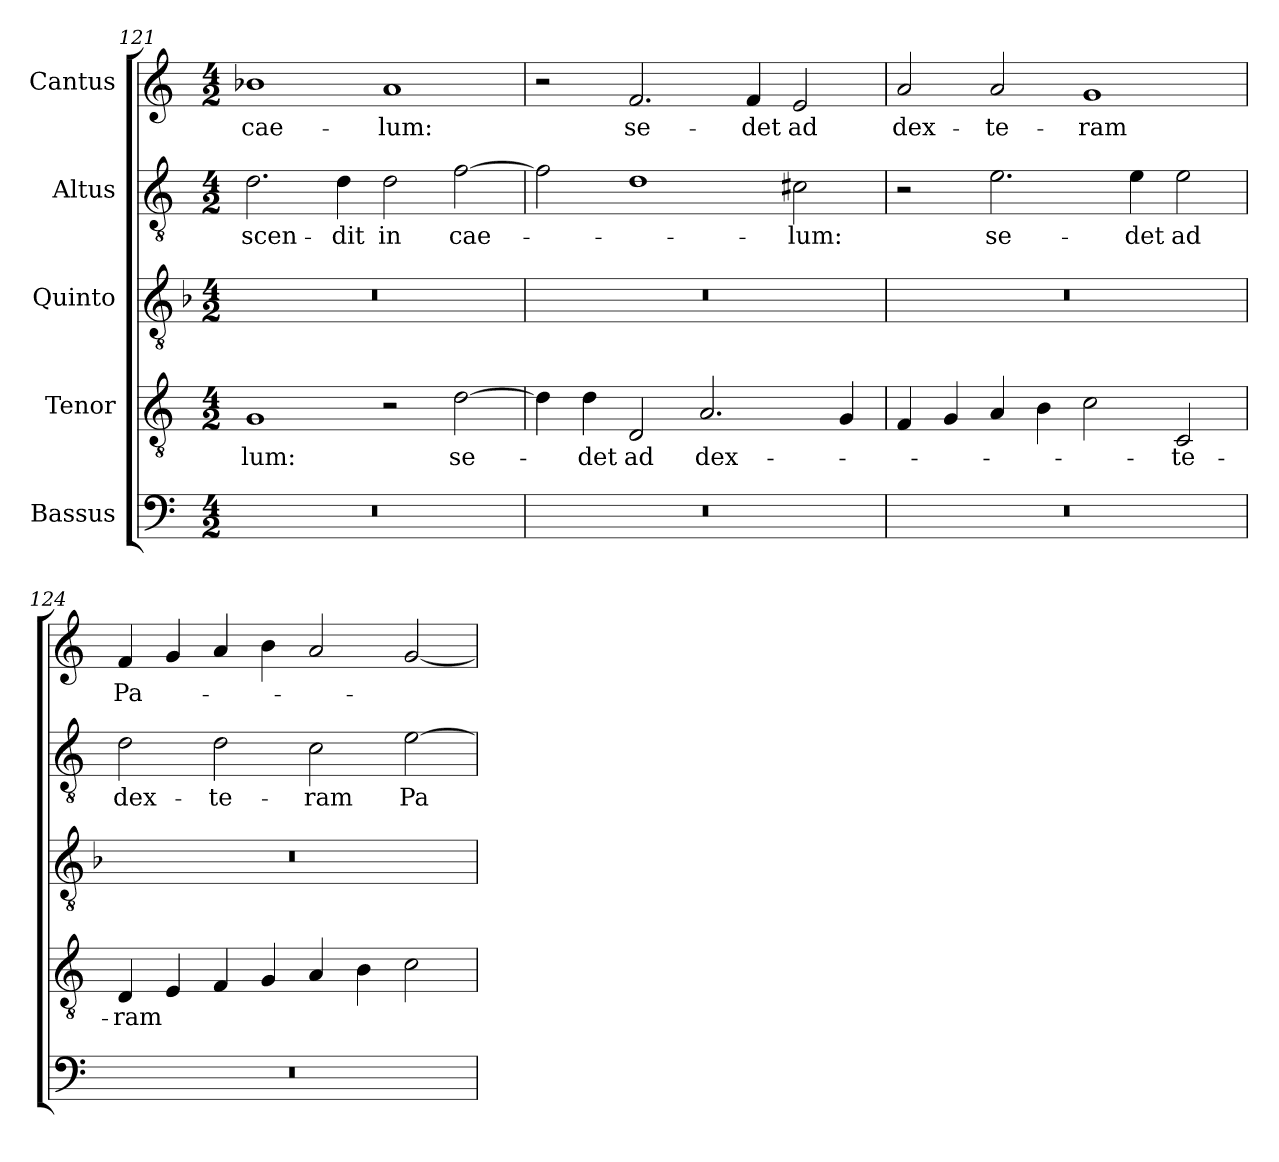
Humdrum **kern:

**kern	**kern	**text	**kern	**kern	**text	**kern	**text
*part5	*part4	*part4	*part3	*part2	*part2	*part1	*part1
*staff5	*staff4	*staff4	*staff3	*staff2	*staff2	*staff1	*staff1
*I"Bassus	*I"Tenor	*	*I"Quinto	*I"Altus	*	*I"Cantus	*
*clefF4	*clefGv2	*	*clefGv2	*clefGv2	*	*clefG2	*
*	*	*	*ITrd-4c-7	*	*	*	*
*k[]	*k[]	*	*k[]	*k[]	*	*k[]	*
*C:	*C:	*	*C:	*C:	*	*C:	*
*M4/2	*M4/2	*	*M4/2	*M4/2	*	*M4/2	*
=121	=121	=121	=121	=121	=121	=121	=121
!LO:N:vis=1	!	!	!	!	!	!	!
!	!	!LO:LY:b:color=#000000	!LO:N:vis=1	!	!	!	!
!	!	!	!	!	!LO:LY:b:color=#000000	!	!
!	!	!	!	!	!	!	!LO:LY:b:color=#000000
0r	1Gi	-lum:	0r	2.di\	-scen-	1b-Xi	cae-
!	!	!	!	!	!LO:LY:b:color=#000000	!	!
.	.	.	.	4di\	-dit	.	.
!	!	!	!	!	!LO:LY:b:color=#000000	!	!
!	!	!	!	!	!	!	!LO:LY:b:color=#000000
.	2r	.	.	2di\	in	1ai	-lum:
!	!	!LO:LY:b:color=#000000	!	!	!	!	!
!	!	!	!	!	!LO:LY:b:color=#000000	!	!
.	[>2di\	se-	.	[>2fi\	cae-	.	.
!!LO:LB:g=z
=122	=122	=122	=122	=122	=122	=122	=122
!LO:N:vis=1	!	!	!LO:N:vis=1	!	!	!	!
0r	4di\]	.	0r	2fi\]	.	2r	.
!	!	!LO:LY:b:color=#000000	!	!	!	!	!
.	4di\	-det	.	.	.	.	.
!	!	!LO:LY:b:color=#000000	!	!	!	!	!
!	!	!	!	!	!	!	!LO:LY:b:color=#000000
.	2Di/	ad	.	1di	.	2.fi/	se-
!	!	!LO:LY:b:color=#000000	!	!	!	!	!
.	2.Ai/	dex-	.	.	.	.	.
!	!	!	!	!	!	!	!LO:LY:b:color=#000000
.	.	.	.	.	.	4fi/	-det
!	!	!	!	!	!LO:LY:b:color=#000000	!	!
!	!	!	!	!	!	!	!LO:LY:b:color=#000000
.	.	.	.	2c#Xi\	-lum:	2ei/	ad
.	4Gi/	.	.	.	.	.	.
=123	=123	=123	=123	=123	=123	=123	=123
!LO:N:vis=1	!	!	!LO:N:vis=1	!	!	!	!
!	!	!	!	!	!	!	!LO:LY:b:color=#000000
0r	4Fi/	.	0r	2r	.	2ai/	dex-
.	4Gi/	.	.	.	.	.	.
!	!	!	!	!	!LO:LY:b:color=#000000	!	!
!	!	!	!	!	!	!	!LO:LY:b:color=#000000
.	4Ai/	.	.	2.ei\	se-	2ai/	-te-
.	4Bi\	.	.	.	.	.	.
!	!	!	!	!	!	!	!LO:LY:b:color=#000000
.	2ci\	.	.	.	.	1gi	-ram
!	!	!	!	!	!LO:LY:b:color=#000000	!	!
.	.	.	.	4ei\	-det	.	.
!	!	!LO:LY:b:color=#000000	!	!	!	!	!
!	!	!	!	!	!LO:LY:b:color=#000000	!	!
.	2Ci/	-te-	.	2ei\	ad	.	.
=124	=124	=124	=124	=124	=124	=124	=124
!LO:N:vis=1	!	!	!	!	!	!	!
!	!	!LO:LY:b:color=#000000	!LO:N:vis=1	!	!	!	!
!	!	!	!	!	!LO:LY:b:color=#000000	!	!
!	!	!	!	!	!	!	!LO:LY:b:color=#000000
0r	4Di/	-ram	0r	2di\	dex-	4fi/	Pa-
.	4Ei/	.	.	.	.	4gi/	.
!	!	!	!	!	!LO:LY:b:color=#000000	!	!
.	4Fi/	.	.	2di\	-te-	4ai/	.
.	4Gi/	.	.	.	.	4bi\	.
!	!	!	!	!	!LO:LY:b:color=#000000	!	!
.	4Ai/	.	.	2ci\	-ram	2ai/	.
.	4Bi\	.	.	.	.	.	.
!	!	!	!	!	!LO:LY:b:color=#000000	!	!
.	2ci\	.	.	[>2ei\	Pa-	[<2gi/	.
=	=	=	=	=	=	=	=
*-	*-	*-	*-	*-	*-	*-	*-
